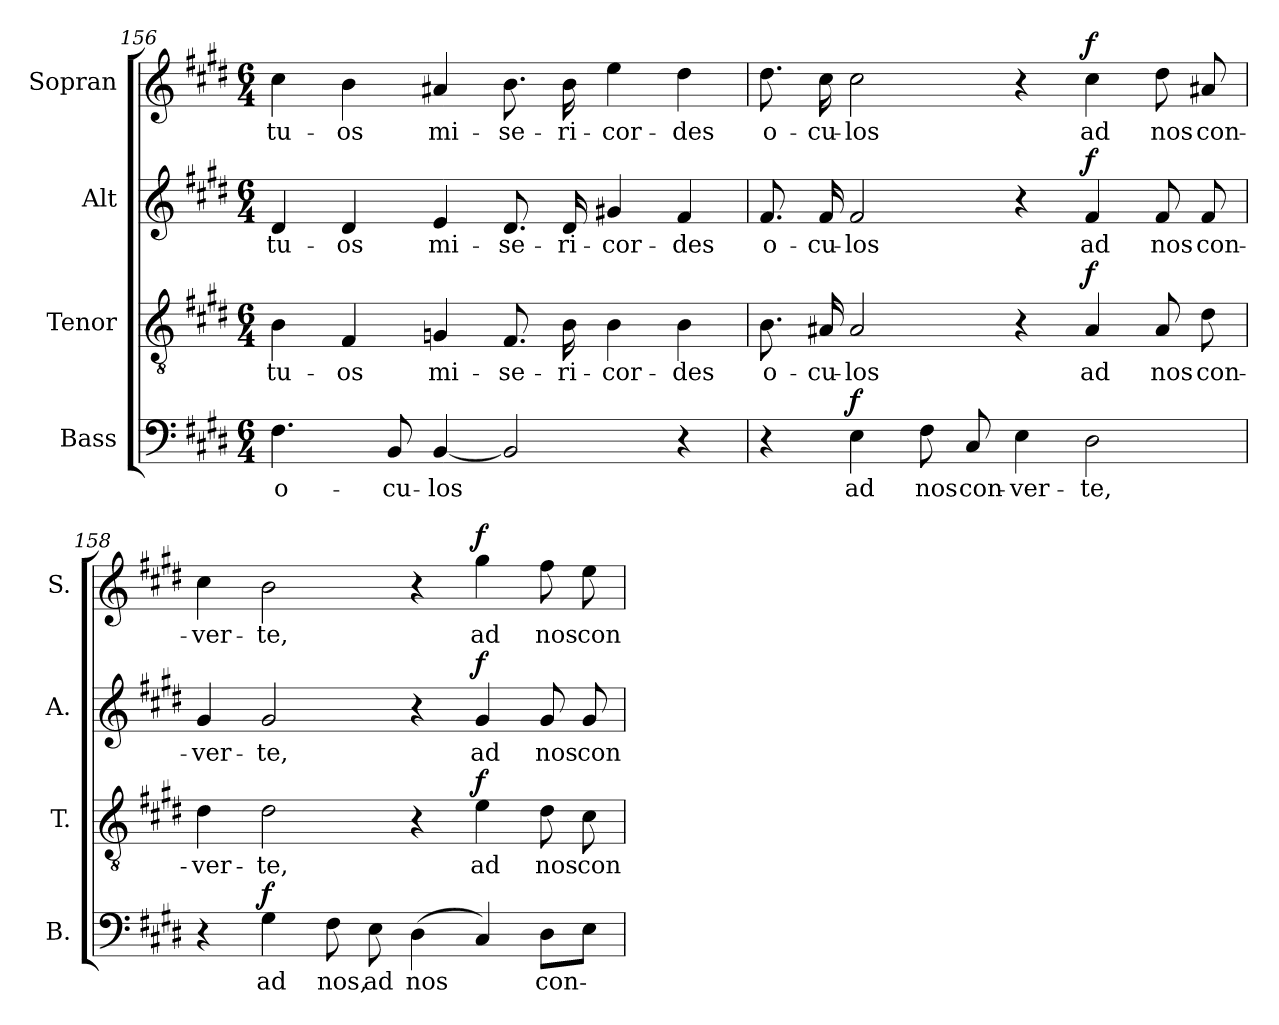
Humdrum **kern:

**kern	**text	**dynam	**kern	**text	**dynam	**kern	**text	**dynam	**kern	**text	**dynam
*part4	*part4	*part4	*part3	*part3	*part3	*part2	*part2	*part2	*part1	*part1	*part1
*staff4	*staff4	*staff4	*staff3	*staff3	*staff3	*staff2	*staff2	*staff2	*staff1	*staff1	*staff1
*I"Bass	*	*	*I"Tenor	*	*	*I"Alt	*	*	*I"Sopran	*	*
*I'B.	*	*	*I'T.	*	*	*I'A.	*	*	*I'S.	*	*
*clefF4	*	*	*clefGv2	*	*	*clefG2	*	*	*clefG2	*	*
*k[f#c#g#d#]	*	*	*k[f#c#g#d#]	*	*	*k[f#c#g#d#]	*	*	*k[f#c#g#d#]	*	*
*E:	*	*	*E:	*	*	*E:	*	*	*E:	*	*
*M6/4	*	*	*M6/4	*	*	*M6/4	*	*	*M6/4	*	*
=156	=156	=156	=156	=156	=156	=156	=156	=156	=156	=156	=156
!	!LO:LY:b	!	!	!LO:LY:b	!	!	!LO:LY:b	!	!	!LO:LY:b	!
4.F#\	o-	.	4B\	tu-	.	4d#/	tu-	.	4cc#\	tu-	.
!	!	!	!	!LO:LY:b	!	!	!LO:LY:b	!	!	!LO:LY:b	!
.	.	.	4F#/	-os	.	4d#/	-os	.	4b\	-os	.
!	!LO:LY:b	!	!	!	!	!	!	!	!	!	!
8BB/	-cu-	.	.	.	.	.	.	.	.	.	.
!	!LO:LY:b	!	!	!LO:LY:b	!	!	!LO:LY:b	!	!	!LO:LY:b	!
[4BB/	-los	.	4Gn/	mi-	.	4e/	mi-	.	4a#X/	mi-	.
!	!	!	!	!LO:LY:b	!	!	!LO:LY:b	!	!	!LO:LY:b	!
2BB/]	.	.	8.F#/	-se-	.	8.d#/	-se-	.	8.b\	-se-	.
!	!	!	!	!LO:LY:b	!	!	!LO:LY:b	!	!	!LO:LY:b	!
.	.	.	16B\	-ri-	.	16d#/	-ri-	.	16b\	-ri-	.
!	!	!	!	!LO:LY:b	!	!	!LO:LY:b	!	!	!LO:LY:b	!
.	.	.	4B\	-cor-	.	4g#X/	-cor-	.	4ee\	-cor-	.
!	!	!	!	!LO:LY:b	!	!	!LO:LY:b	!	!	!LO:LY:b	!
4r	.	.	4B\	-des	.	4f#/	-des	.	4dd#\	-des	.
!!LO:PB:g=z
=157	=157	=157	=157	=157	=157	=157	=157	=157	=157	=157	=157
!	!	!	!	!LO:LY:b	!	!	!LO:LY:b	!	!	!LO:LY:b	!
4r	.	.	8.B\	o-	.	8.f#/	o-	.	8.dd#\	o-	.
!	!	!	!	!LO:LY:b	!	!	!LO:LY:b	!	!	!LO:LY:b	!
.	.	.	16A#X/	-cu-	.	16f#/	-cu-	.	16cc#\	-cu-	.
!	!LO:LY:b	!LO:DY:a	!	!LO:LY:b	!	!	!LO:LY:b	!	!	!LO:LY:b	!
4E\	ad	f	2A#/	-los	.	2f#/	-los	.	2cc#\	-los	.
!	!LO:LY:b	!	!	!	!	!	!	!	!	!	!
8F#\	nos	.	.	.	.	.	.	.	.	.	.
!	!LO:LY:b	!	!	!	!	!	!	!	!	!	!
8C#/	con-	.	.	.	.	.	.	.	.	.	.
!	!LO:LY:b	!	!	!	!	!	!	!	!	!	!
4E\	-ver-	.	4r	.	.	4r	.	.	4r	.	.
!	!LO:LY:b	!	!	!LO:LY:b	!LO:DY:a	!	!LO:LY:b	!LO:DY:a	!	!LO:LY:b	!LO:DY:a
2D#\	-te,	.	4A#/	ad	f	4f#/	ad	f	4cc#\	ad	f
!	!	!	!	!LO:LY:b	!	!	!LO:LY:b	!	!	!LO:LY:b	!
.	.	.	8A#/	nos	.	8f#/	nos	.	8dd#\	nos	.
!	!	!	!	!LO:LY:b	!	!	!LO:LY:b	!	!	!LO:LY:b	!
.	.	.	8d#\	con-	.	8f#/	con-	.	8a#X/	con-	.
=158	=158	=158	=158	=158	=158	=158	=158	=158	=158	=158	=158
!	!	!	!	!LO:LY:b	!	!	!LO:LY:b	!	!	!LO:LY:b	!
4r	.	.	4d#\	-ver-	.	4g#/	-ver-	.	4cc#\	-ver-	.
!	!LO:LY:b	!LO:DY:a	!	!LO:LY:b	!	!	!LO:LY:b	!	!	!LO:LY:b	!
4G#\	ad	f	2d#\	-te,	.	2g#/	-te,	.	2b\	-te,	.
!	!LO:LY:b	!	!	!	!	!	!	!	!	!	!
8F#\	nos,	.	.	.	.	.	.	.	.	.	.
!	!LO:LY:b	!	!	!	!	!	!	!	!	!	!
8E\	ad	.	.	.	.	.	.	.	.	.	.
!	!LO:LY:b	!	!	!	!	!	!	!	!	!	!
(>4D#\	nos	.	4r	.	.	4r	.	.	4r	.	.
!	!	!	!	!LO:LY:b	!LO:DY:a	!	!LO:LY:b	!LO:DY:a	!	!LO:LY:b	!LO:DY:a
4C#/)	.	.	4e\	ad	f	4g#/	ad	f	4gg#\	ad	f
!	!LO:LY:b	!	!	!LO:LY:b	!	!	!LO:LY:b	!	!	!LO:LY:b	!
8D#\L	con-	.	8d#\	nos	.	8g#/	nos	.	8ff#\	nos	.
!	!	!	!	!LO:LY:b	!	!	!LO:LY:b	!	!	!LO:LY:b	!
8E\J	.	.	8c#\	con-	.	8g#/	con-	.	8ee\	con-	.
=	=	=	=	=	=	=	=	=	=	=	=
*-	*-	*-	*-	*-	*-	*-	*-	*-	*-	*-	*-
